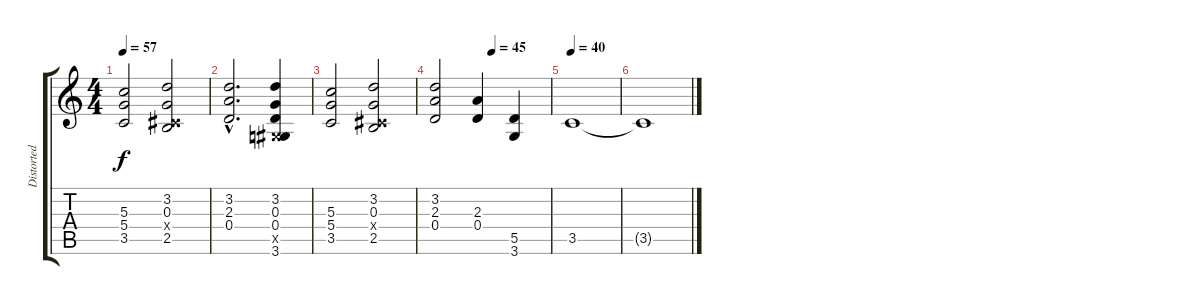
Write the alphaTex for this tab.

\track ("Distorted Electric" "Distorted ") {instrument overdrivenguitar}
\staff {score tabs}
\tuning (E4 B3 G3 D3 A2 E2) {hide}
\ts (4 4)
\tempo 57
\clef g2
\ks c
(5.3 5.4 3.5).2{dy f} (3.2 0.3 -1.4{x} 2.5).2 |
(3.2{hac} 2.3{hac} 0.4{hac}).2{d} (3.2 0.3 0.4 -1.5{x} 3.6).4 |
(5.3 5.4 3.5).2 (3.2 0.3 -1.4{x} 2.5).2 |
\tempo (45 0.5)
(3.2 2.3 0.4).2 (2.3 0.4).4 (5.5 3.6).4 |
\tempo 40
3.5.1{volume 11} |
3.5{t}.1
